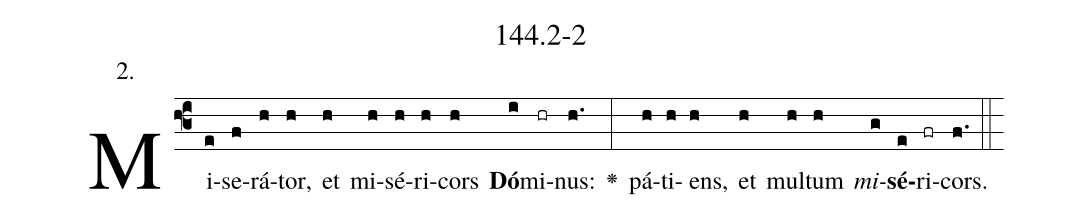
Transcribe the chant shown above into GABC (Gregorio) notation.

name: 144.2-2;
annotation: 2.;
%%
(f3)Mi(e)se(f)rá(h)tor,(h) et(h) mi(h)sé(h)ri(h)cors(h) <b>Dó</b>(i)mi(hr)nus:(h.) <v>\greheightstar</v>(:) pá(h)ti(h)ens,(h) et(h) mul(h)tum(h) <i>mi</i>(g)<b>sé</b>(e)ri(fr)cors.(f.) (::)


%E(h) u(h) o(h) u(g) a(e) e.(f.) (::)
